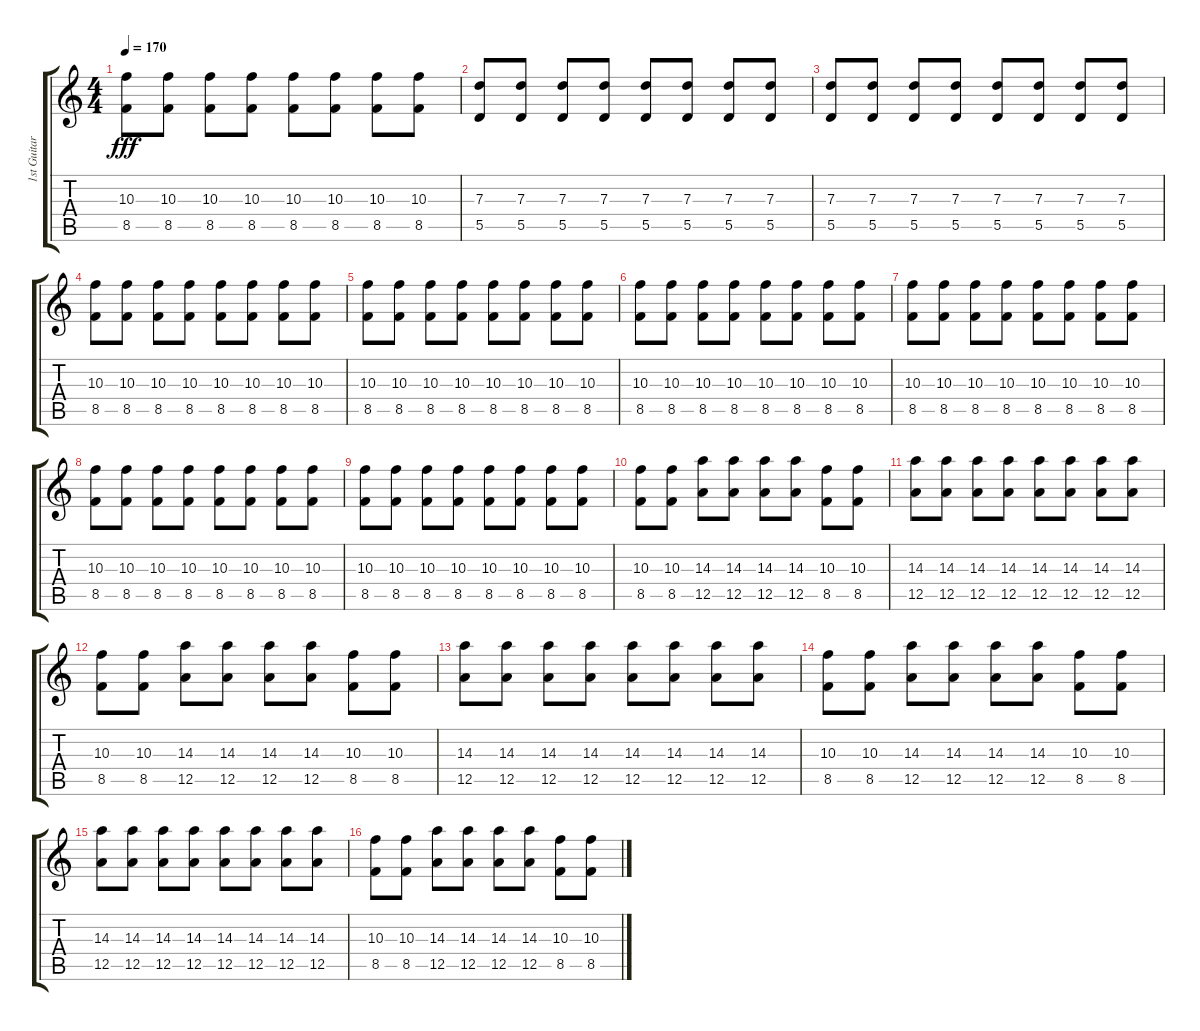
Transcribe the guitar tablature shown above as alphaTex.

\track ("1st Guitar - Mike Frisby" "1st Guitar") {instrument distortionguitar}
\staff {score tabs}
\tuning (E4 B3 G3 D3 A2 D2) {hide}
\ts (4 4)
\tempo 170
\clef g2
\ks c
(10.3 8.5).8{dy fff} (10.3 8.5).8 (10.3 8.5).8 (10.3 8.5).8 (10.3 8.5).8 (10.3 8.5).8 (10.3 8.5).8 (10.3 8.5).8 |
(7.3 5.5).8 (7.3 5.5).8 (7.3 5.5).8 (7.3 5.5).8 (7.3 5.5).8 (7.3 5.5).8 (7.3 5.5).8 (7.3 5.5).8 |
(7.3 5.5).8 (7.3 5.5).8 (7.3 5.5).8 (7.3 5.5).8 (7.3 5.5).8 (7.3 5.5).8 (7.3 5.5).8 (7.3 5.5).8 |
(10.3 8.5).8 (10.3 8.5).8 (10.3 8.5).8 (10.3 8.5).8 (10.3 8.5).8 (10.3 8.5).8 (10.3 8.5).8 (10.3 8.5).8 |
(10.3 8.5).8 (10.3 8.5).8 (10.3 8.5).8 (10.3 8.5).8 (10.3 8.5).8 (10.3 8.5).8 (10.3 8.5).8 (10.3 8.5).8 |
(10.3 8.5).8 (10.3 8.5).8 (10.3 8.5).8 (10.3 8.5).8 (10.3 8.5).8 (10.3 8.5).8 (10.3 8.5).8 (10.3 8.5).8 |
(10.3 8.5).8 (10.3 8.5).8 (10.3 8.5).8 (10.3 8.5).8 (10.3 8.5).8 (10.3 8.5).8 (10.3 8.5).8 (10.3 8.5).8 |
(10.3 8.5).8 (10.3 8.5).8 (10.3 8.5).8 (10.3 8.5).8 (10.3 8.5).8 (10.3 8.5).8 (10.3 8.5).8 (10.3 8.5).8 |
(10.3 8.5).8 (10.3 8.5).8 (10.3 8.5).8 (10.3 8.5).8 (10.3 8.5).8 (10.3 8.5).8 (10.3 8.5).8 (10.3 8.5).8 |
(10.3 8.5).8 (10.3 8.5).8 (14.3 12.5).8 (14.3 12.5).8 (14.3 12.5).8 (14.3 12.5).8 (10.3 8.5).8 (10.3 8.5).8 |
(14.3 12.5).8 (14.3 12.5).8 (14.3 12.5).8 (14.3 12.5).8 (14.3 12.5).8 (14.3 12.5).8 (14.3 12.5).8 (14.3 12.5).8 |
(10.3 8.5).8 (10.3 8.5).8 (14.3 12.5).8 (14.3 12.5).8 (14.3 12.5).8 (14.3 12.5).8 (10.3 8.5).8 (10.3 8.5).8 |
(14.3 12.5).8 (14.3 12.5).8 (14.3 12.5).8 (14.3 12.5).8 (14.3 12.5).8 (14.3 12.5).8 (14.3 12.5).8 (14.3 12.5).8 |
(10.3 8.5).8 (10.3 8.5).8 (14.3 12.5).8 (14.3 12.5).8 (14.3 12.5).8 (14.3 12.5).8 (10.3 8.5).8 (10.3 8.5).8 |
(14.3 12.5).8 (14.3 12.5).8 (14.3 12.5).8 (14.3 12.5).8 (14.3 12.5).8 (14.3 12.5).8 (14.3 12.5).8 (14.3 12.5).8 |
(10.3 8.5).8 (10.3 8.5).8 (14.3 12.5).8 (14.3 12.5).8 (14.3 12.5).8 (14.3 12.5).8 (10.3 8.5).8 (10.3 8.5).8
